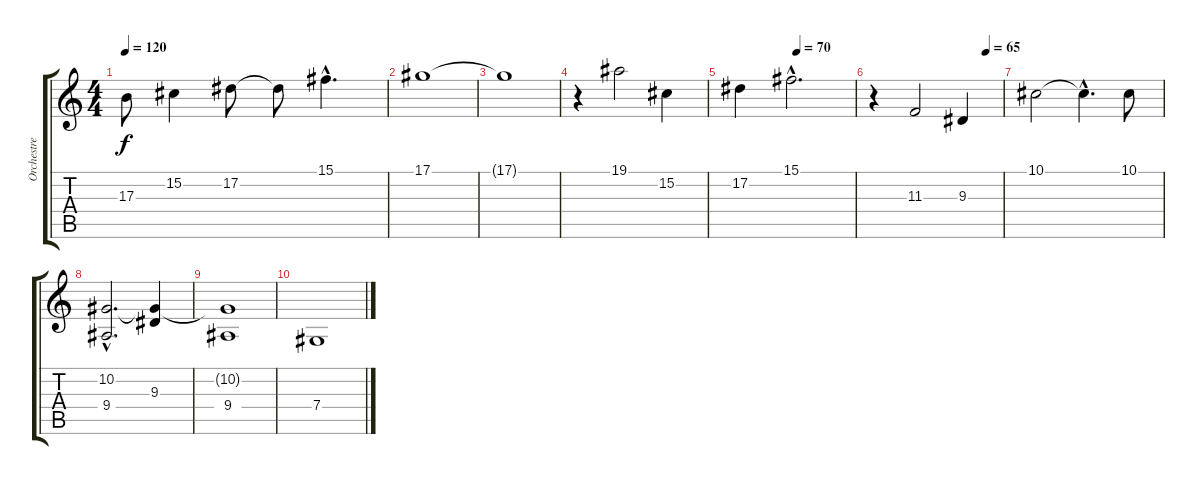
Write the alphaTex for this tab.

\track ("Orchestre" "Orchestre") {instrument stringensemble1}
\staff {score tabs}
\tuning (Eb4 Bb3 Gb3 Db3 Ab2 Eb2) {hide}
\ts (4 4)
\tempo 120
\clef g2
\ks c
17.3{t}.8{dy f} 15.2.4 17.2.8 17.2{t}.8 15.1{hac}.4{d} |
17.1.1 |
17.1{t}.1 |
r.4 19.1.2 15.2.4 |
\tempo (70 0.5)
17.2.4 15.1{hac}.2{d} |
\tempo (65 0.875)
r.4 11.3.2 9.3.4 |
10.1.2 10.1{hac t}.4{d} 10.1.8 |
(10.2{hac} 9.4{hac}).2{d} (10.2{t} 9.3).4 |
(10.2{t} 9.4).1 |
7.4.1
